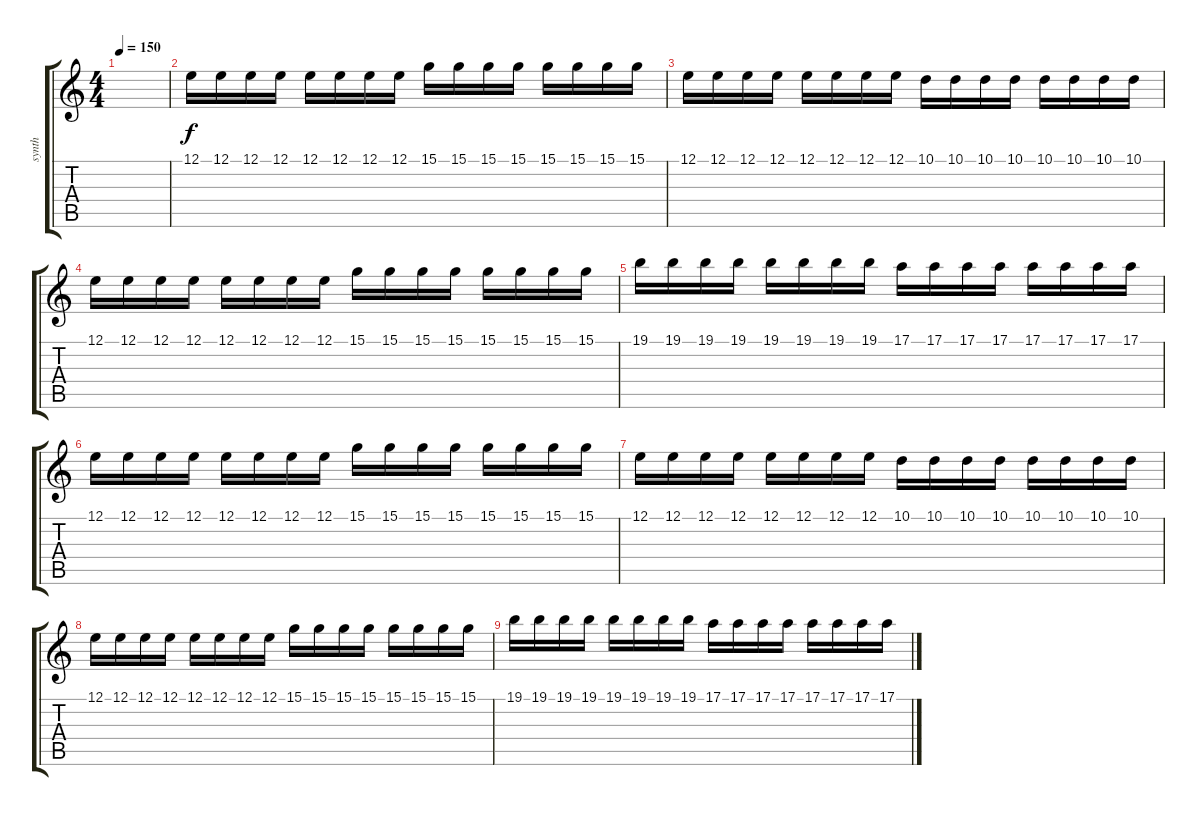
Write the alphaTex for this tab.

\track ("synth" "synth") {instrument fx8scifi}
\staff {score tabs}
\tuning (E4 B3 G3 D3 A2 E2) {hide}
\ts (4 4)
\tempo 150
\clef g2
\ks c
|
12.1.16 12.1.16 12.1.16 12.1.16 12.1.16 12.1.16 12.1.16 12.1.16 15.1.16 15.1.16 15.1.16 15.1.16 15.1.16 15.1.16 15.1.16 15.1.16 |
12.1.16 12.1.16 12.1.16 12.1.16 12.1.16 12.1.16 12.1.16 12.1.16 10.1.16 10.1.16 10.1.16 10.1.16 10.1.16 10.1.16 10.1.16 10.1.16 |
12.1.16 12.1.16 12.1.16 12.1.16 12.1.16 12.1.16 12.1.16 12.1.16 15.1.16 15.1.16 15.1.16 15.1.16 15.1.16 15.1.16 15.1.16 15.1.16 |
19.1.16 19.1.16 19.1.16 19.1.16 19.1.16 19.1.16 19.1.16 19.1.16 17.1.16 17.1.16 17.1.16 17.1.16 17.1.16 17.1.16 17.1.16 17.1.16 |
12.1.16 12.1.16 12.1.16 12.1.16 12.1.16 12.1.16 12.1.16 12.1.16 15.1.16 15.1.16 15.1.16 15.1.16 15.1.16 15.1.16 15.1.16 15.1.16 |
12.1.16 12.1.16 12.1.16 12.1.16 12.1.16 12.1.16 12.1.16 12.1.16 10.1.16 10.1.16 10.1.16 10.1.16 10.1.16 10.1.16 10.1.16 10.1.16 |
12.1.16 12.1.16 12.1.16 12.1.16 12.1.16 12.1.16 12.1.16 12.1.16 15.1.16 15.1.16 15.1.16 15.1.16 15.1.16 15.1.16 15.1.16 15.1.16 |
19.1.16 19.1.16 19.1.16 19.1.16 19.1.16 19.1.16 19.1.16 19.1.16 17.1.16 17.1.16 17.1.16 17.1.16 17.1.16 17.1.16 17.1.16 17.1.16
